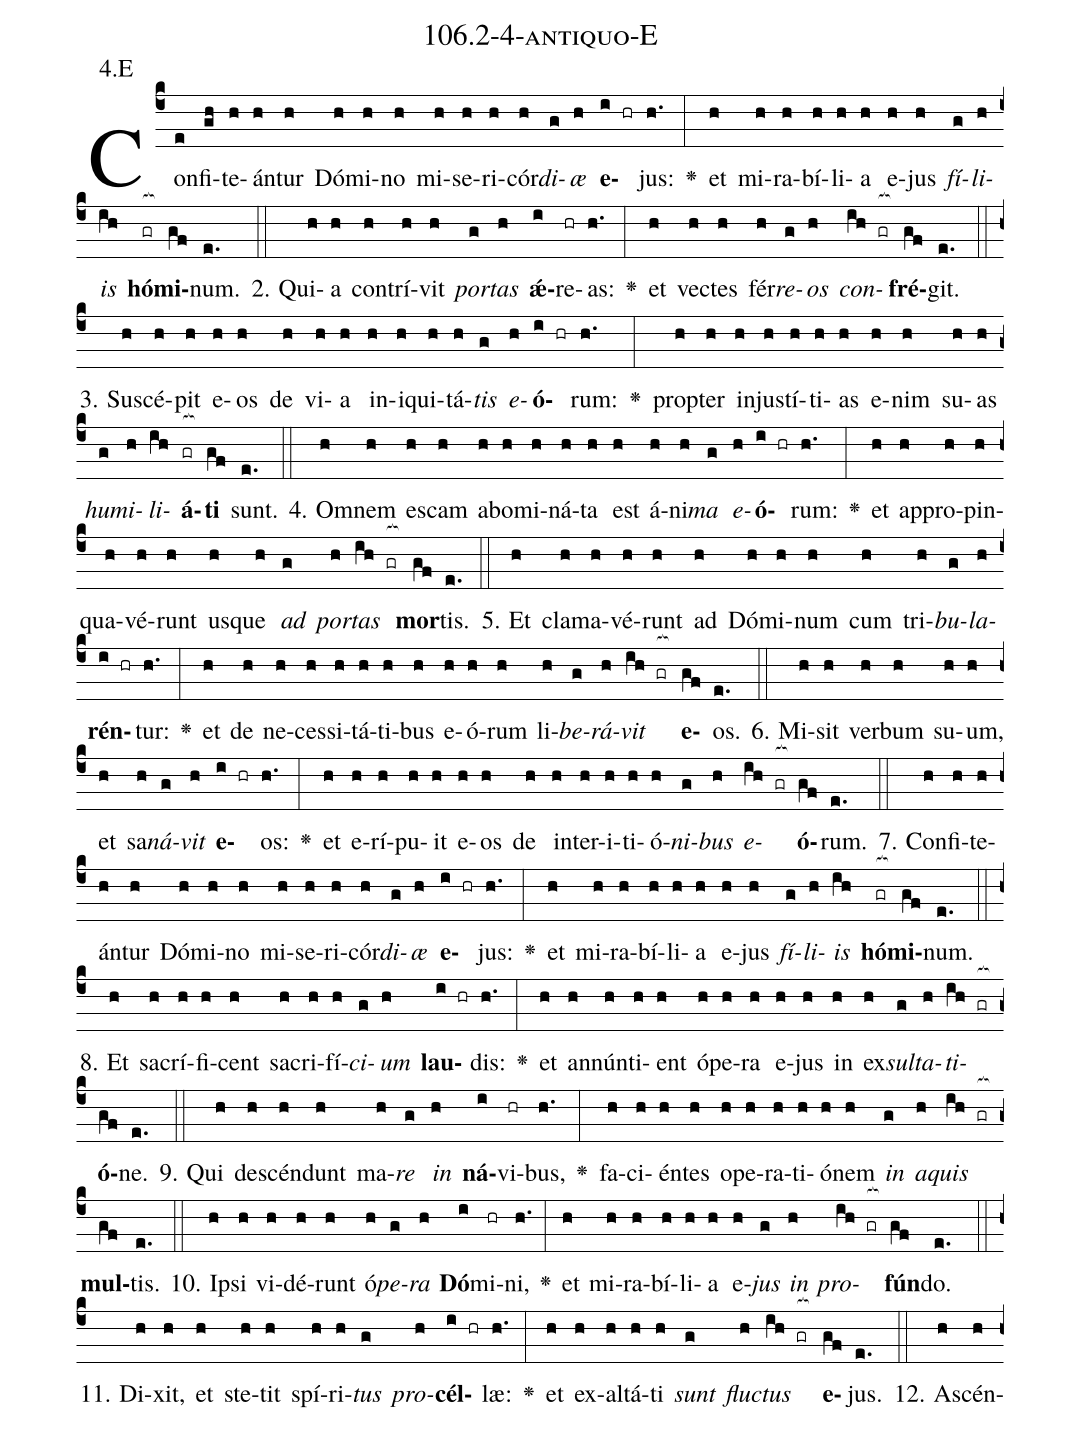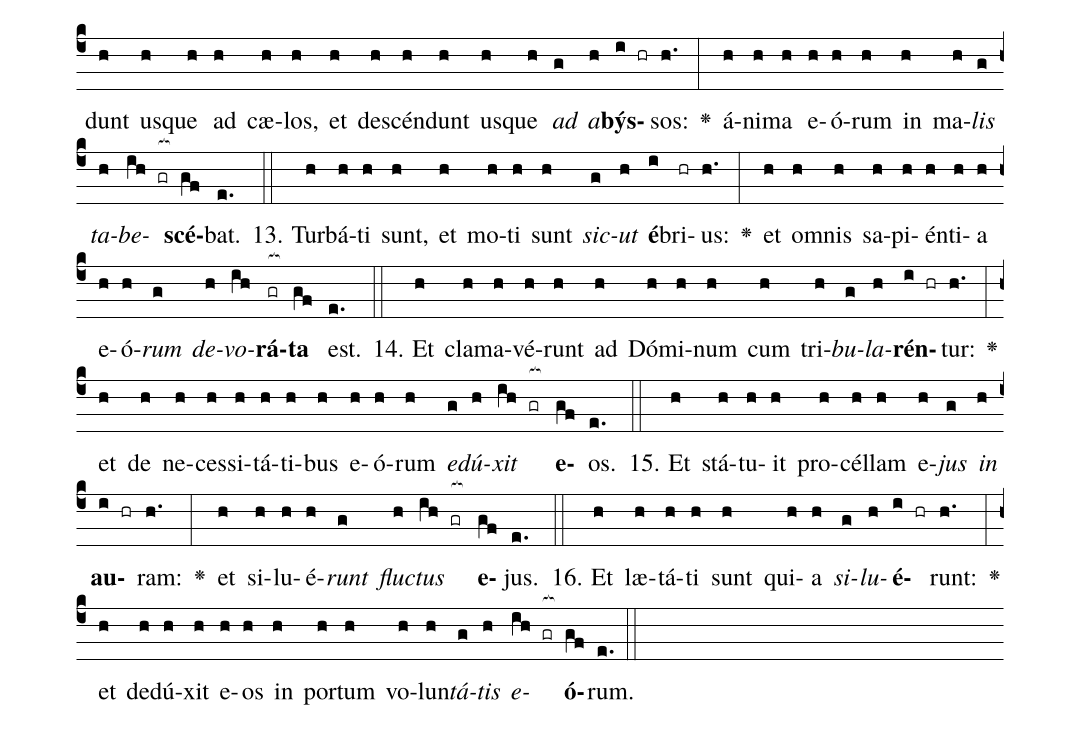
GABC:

name: 106.2-4-antiquo-E;
annotation: 4.E;
%%
(c4)Con(e)fi(gh)te(h)án(h)tur(h) Dó(h)mi(h)no(h) mi(h)se(h)ri(h)cór(h)<i>di</i>(g)<i>æ</i>(h) <b>e</b>(i hr)jus:(h.) <v>\greheightstar</v>(:) et(h) mi(h)ra(h)bí(h)li(h)a(h) e(h)jus(h) <i>fí</i>(g)<i>li</i>(h)<i>is</i>(ih) <b>hó</b>(gr[ocb:1{])<b>mi</b>(gf[ocb:0}])num.(e.) (::)
2. Qui(h)a(h) con(h)trí(h)vit(h) <i>por</i>(g)<i>tas</i>(h) <b>ǽ</b>(i)re(hr)as:(h.) <v>\greheightstar</v>(:) et(h) vec(h)tes(h) fér(h)<i>re</i>(g)<i>os</i>(h) <i>con</i>(ih gr[ocb:1{])<b>fré</b>(gf[ocb:0}])git.(e.) (::)
3. Su(h)scé(h)pit(h) e(h)os(h) de(h) vi(h)a(h) in(h)i(h)qui(h)tá(h)<i>tis</i>(g) <i>e</i>(h)<b>ó</b>(i hr)rum:(h.) <v>\greheightstar</v>(:) prop(h)ter(h) in(h)jus(h)tí(h)ti(h)as(h) e(h)nim(h) su(h)as(h) <i>hu</i>(g)<i>mi</i>(h)<i>li</i>(ih)<b>á</b>(gr[ocb:1{])<b>ti</b>(gf[ocb:0}]) sunt.(e.) (::)
4. Om(h)nem(h) es(h)cam(h) ab(h)o(h)mi(h)ná(h)ta(h) est(h) á(h)ni(h)<i>ma</i>(g) <i>e</i>(h)<b>ó</b>(i hr)rum:(h.) <v>\greheightstar</v>(:) et(h) ap(h)pro(h)pin(h)qua(h)vé(h)runt(h) us(h)que(h) <i>ad</i>(g) <i>por</i>(h)<i>tas</i>(ih gr[ocb:1{]) <b>mor</b>(gf[ocb:0}])tis.(e.) (::)
5. Et(h) cla(h)ma(h)vé(h)runt(h) ad(h) Dó(h)mi(h)num(h) cum(h) tri(h)<i>bu</i>(g)<i>la</i>(h)<b>rén</b>(i hr)tur:(h.) <v>\greheightstar</v>(:) et(h) de(h) ne(h)ces(h)si(h)tá(h)ti(h)bus(h) e(h)ó(h)rum(h) li(h)<i>be</i>(g)<i>rá</i>(h)<i>vit</i>(ih gr[ocb:1{]) <b>e</b>(gf[ocb:0}])os.(e.) (::)
6. Mi(h)sit(h) ver(h)bum(h) su(h)um,(h) et(h) sa(h)<i>ná</i>(g)<i>vit</i>(h) <b>e</b>(i hr)os:(h.) <v>\greheightstar</v>(:) et(h) e(h)rí(h)pu(h)it(h) e(h)os(h) de(h) in(h)ter(h)i(h)ti(h)ó(h)<i>ni</i>(g)<i>bus</i>(h) <i>e</i>(ih gr[ocb:1{])<b>ó</b>(gf[ocb:0}])rum.(e.) (::)
7. Con(h)fi(h)te(h)án(h)tur(h) Dó(h)mi(h)no(h) mi(h)se(h)ri(h)cór(h)<i>di</i>(g)<i>æ</i>(h) <b>e</b>(i hr)jus:(h.) <v>\greheightstar</v>(:) et(h) mi(h)ra(h)bí(h)li(h)a(h) e(h)jus(h) <i>fí</i>(g)<i>li</i>(h)<i>is</i>(ih) <b>hó</b>(gr[ocb:1{])<b>mi</b>(gf[ocb:0}])num.(e.) (::)
8. Et(h) sa(h)crí(h)fi(h)cent(h) sa(h)cri(h)fí(h)<i>ci</i>(g)<i>um</i>(h) <b>lau</b>(i hr)dis:(h.) <v>\greheightstar</v>(:) et(h) an(h)nún(h)ti(h)ent(h) ó(h)pe(h)ra(h) e(h)jus(h) in(h) ex(h)<i>sul</i>(g)<i>ta</i>(h)<i>ti</i>(ih gr[ocb:1{])<b>ó</b>(gf[ocb:0}])ne.(e.) (::)
9. Qui(h) de(h)scén(h)dunt(h) ma(h)<i>re</i>(g) <i>in</i>(h) <b>ná</b>(i)vi(hr)bus,(h.) <v>\greheightstar</v>(:) fa(h)ci(h)én(h)tes(h) o(h)pe(h)ra(h)ti(h)ó(h)nem(h) <i>in</i>(g) <i>a</i>(h)<i>quis</i>(ih gr[ocb:1{]) <b>mul</b>(gf[ocb:0}])tis.(e.) (::)
10. Ip(h)si(h) vi(h)dé(h)runt(h) ó(h)<i>pe</i>(g)<i>ra</i>(h) <b>Dó</b>(i)mi(hr)ni,(h.) <v>\greheightstar</v>(:) et(h) mi(h)ra(h)bí(h)li(h)a(h) e(h)<i>jus</i>(g) <i>in</i>(h) <i>pro</i>(ih gr[ocb:1{])<b>fún</b>(gf[ocb:0}])do.(e.) (::)
11. Di(h)xit,(h) et(h) ste(h)tit(h) spí(h)ri(h)<i>tus</i>(g) <i>pro</i>(h)<b>cél</b>(i hr)læ:(h.) <v>\greheightstar</v>(:) et(h) ex(h)al(h)tá(h)ti(h) <i>sunt</i>(g) <i>fluc</i>(h)<i>tus</i>(ih gr[ocb:1{]) <b>e</b>(gf[ocb:0}])jus.(e.) (::)
12. A(h)scén(h)dunt(h) us(h)que(h) ad(h) cæ(h)los,(h) et(h) de(h)scén(h)dunt(h) us(h)que(h) <i>ad</i>(g) <i>a</i>(h)<b>býs</b>(i hr)sos:(h.) <v>\greheightstar</v>(:) á(h)ni(h)ma(h) e(h)ó(h)rum(h) in(h) ma(h)<i>lis</i>(g) <i>ta</i>(h)<i>be</i>(ih gr[ocb:1{])<b>scé</b>(gf[ocb:0}])bat.(e.) (::)
13. Tur(h)bá(h)ti(h) sunt,(h) et(h) mo(h)ti(h) sunt(h) <i>sic</i>(g)<i>ut</i>(h) <b>é</b>(i)bri(hr)us:(h.) <v>\greheightstar</v>(:) et(h) om(h)nis(h) sa(h)pi(h)én(h)ti(h)a(h) e(h)ó(h)<i>rum</i>(g) <i>de</i>(h)<i>vo</i>(ih)<b>rá</b>(gr[ocb:1{])<b>ta</b>(gf[ocb:0}]) est.(e.) (::)
14. Et(h) cla(h)ma(h)vé(h)runt(h) ad(h) Dó(h)mi(h)num(h) cum(h) tri(h)<i>bu</i>(g)<i>la</i>(h)<b>rén</b>(i hr)tur:(h.) <v>\greheightstar</v>(:) et(h) de(h) ne(h)ces(h)si(h)tá(h)ti(h)bus(h) e(h)ó(h)rum(h) <i>e</i>(g)<i>dú</i>(h)<i>xit</i>(ih gr[ocb:1{]) <b>e</b>(gf[ocb:0}])os.(e.) (::)
15. Et(h) stá(h)tu(h)it(h) pro(h)cél(h)lam(h) e(h)<i>jus</i>(g) <i>in</i>(h) <b>au</b>(i hr)ram:(h.) <v>\greheightstar</v>(:) et(h) si(h)lu(h)é(h)<i>runt</i>(g) <i>fluc</i>(h)<i>tus</i>(ih gr[ocb:1{]) <b>e</b>(gf[ocb:0}])jus.(e.) (::)
16. Et(h) læ(h)tá(h)ti(h) sunt(h) qui(h)a(h) <i>si</i>(g)<i>lu</i>(h)<b>é</b>(i hr)runt:(h.) <v>\greheightstar</v>(:) et(h) de(h)dú(h)xit(h) e(h)os(h) in(h) por(h)tum(h) vo(h)lun(h)<i>tá</i>(g)<i>tis</i>(h) <i>e</i>(ih gr[ocb:1{])<b>ó</b>(gf[ocb:0}])rum.(e.) (::)
